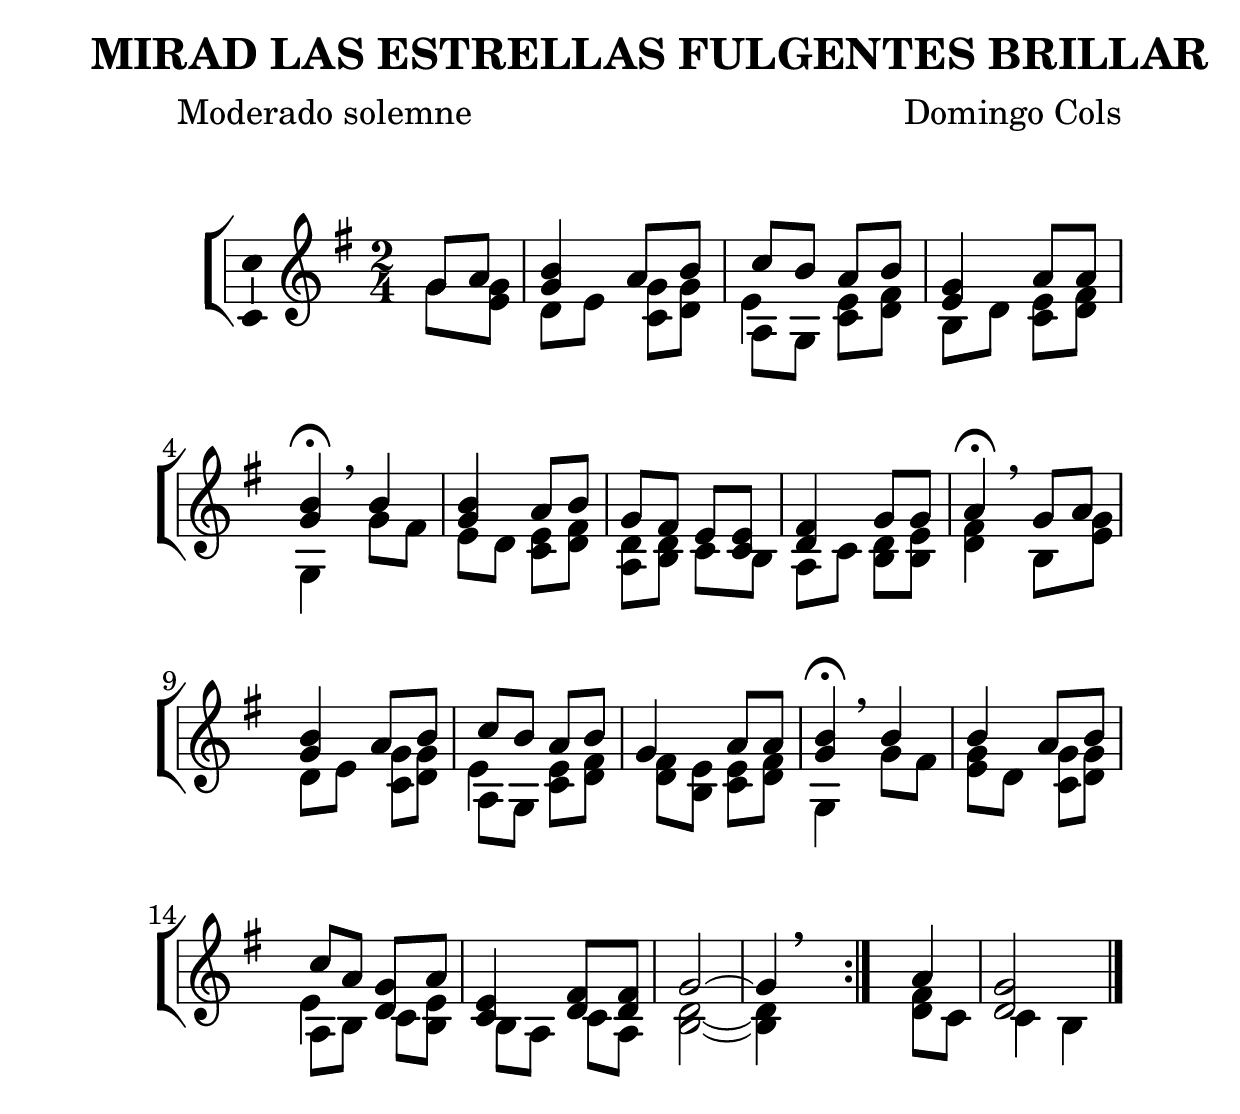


%versión de lilypond para la que se ha escrito esta partitura:
\version "2.16.0"

	%Tamaño papel
	#(set-default-paper-size "a4")
	%Tamaño partitura
	#(set-global-staff-size 30)
	%No responde al pulsar sobre una nota
	#(ly:set-option 'point-and-click #f)

%parámetros del encabezamiento:
\header {
	%title = "MIRAD LAS ESTRELLAS FULGENTES BRILLAR"
	title = \markup{\fontsize #-2 "MIRAD LAS ESTRELLAS FULGENTES BRILLAR"}
	subtitle = ""
	composer = "Domingo Cols"
	poet = "Moderado solemne"
	meter = ""
	arranger = ""
%	tagline="Monasterio de la Madre de Dios. Buenafuente del Sistal."
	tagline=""
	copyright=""
	}

%parámetros asociados al papel:
\paper  {
	oddHeaderMarkup = \markup {\fill-line { \on-the-fly #not-first-page \fromproperty #'header:title \on-the-fly #not-first-page \fromproperty #'header:composer }}
	evenHeaderMarkup = \markup {\fill-line { \fromproperty #'header:composer \fromproperty #'header:title }}
	#(set-paper-size "a4")
	print-page-number = ##f
	first-page-number = 1
	print-first-page-number = ##f
%	head-separation = 3.0 \cm
	top-margin = 2.0 \cm
	bottom-margin = 0.0\cm
%%%	bottom-margin = -2.0\cm
	left-margin = 3.0 \cm
	line-width = 16.0 \cm
	indent = 8\mm
	interscoreline = 2.\mm
	between-system-space = 15\mm
%	para que las partituras no llenen la hoja:
	ragged-bottom = ##t
%	idem para la última hoja:
	ragged-last-bottom = ##f
%	para que las partituras llenen el ancho del papel:
	ragged-last = ##f
	after-title-space = 2.5 \cm
%page-count=1
%system-count=6

	%Flexible Vertical Spacing
%	markup-markup-spacing =
%	#'((basic-distance . 15) (minimum-distance . 15) (padding . 3))
	markup-system-spacing =
	#'((basic-distance . 15) (minimum-distance . 15) (padding . 3))
	system-system-spacing =
	#'((basic-distance . 15) (minimum-distance . 15) (padding . 3))
	score-system-spacing =
	#'((basic-distance . 15) (minimum-distance . 15) (padding . 5))
%	top-system-spacing = % header
%	#'((basic-distance . 8) (minimum-distance . 0) (padding . 0))
%	top-markup-spacing =
%	#'((basic-distance . 20) (minimum-distance . 20) (padding . 0))
	last-bottom-spacing = % footer
	#'((basic-distance . 5) (minimum-distance . 5) (padding . 0))
%	score-markup-spacing =
%	#'((basic-distance . 16) (minimum-distance . 13) (padding . 0))

	}


%parámetros que afectan a toda la partitura:
global =  {
	%clave de sol (G):
	\clef G
	%armadura:
%%%	\transpose a b
	\key g \major
	\tempo 4=80
	\set Score.tempoHideNote = ##t
	}


melodia =
%%%	\transpose a b
{
	\relative c'' {

\time 2/4

\partial4

<<
{
\voiceOne
\stemUp

g8 a
<g b>4 a8 b
c8 b a b
<e, g>4 a8 a
<g b>4 \fermata \breathe b4
<g b>4 a8 b
g8 fis e <e c>
<d fis>4 g8 g
a4 \fermata \breathe g8 a
<g b>4 a8 b
c8 b a b
g4 a8 a
<g b>4 \fermata \breathe b4
b4 a8 b
c8 a <d, g> a'
<c, e>4 <d fis>8 <d fis>
g2~
g4 \breathe

s4
\bar ":|"
s4

a4
<d, g>2

}
\new Voice {
\voiceTwo
\stemDown

g8 <e g>
d8 e <c g'> <d g>
<<{\stemDown a8 g}\\{\shiftOn e'4}>> <c e>8 <d fis>
b8 d <c e> <d fis>
g,4 g'8 fis
e8 d <c e> <d fis>
<a d>8 <b d> c b
a8 c <b d> <b e>
<d fis>4 b8 <e g>
d8 e <c g'> <d g>
<<{\stemDown a8 g}\\{\shiftOn e'4}>> <c e>8 <d fis>
<d fis>8 <b e> <c e> <d fis>
g,4 g'8 fis
<e g>8 d <c g'> <d g>
<<{\stemDown a8 b}\\{\shiftOn e4}>> c8 <b e>
b8 a c a
<b d>2~
<b d>4 \breathe

s4
\bar ":|"
s4

<d fis>8 c
c4 b

}
>>

\bar "|."
}
}


texto = \lyricmode {
\set stanza =#"1. " Mi -- _ rad las es -- tre -- _ llas
ful -- gen -- tes bri -- llar,
sus lu -- ces a -- nun -- _ cian
que Dios a -- hí~es -- tá,
la __ _ no -- che~en si -- len -- _ cio,
la no -- che~en su paz,
mur -- mu -- ra~es -- pe -- ran -- _ zas
cum -- plién -- do -- se ya. __
	}

textodos = \lyricmode {
\set stanza =#"2. " Los __ _ án -- ge -- les san -- _ tos,
que vie -- nen y van,
pre -- pa -- ran ca -- mi -- _ nos
por don -- de ven -- drá
el __ _ Hi -- jo del Pa -- _ dre,
el Ver -- bo~e -- ter -- nal,
al mun -- do del hom -- _ bre
en car -- ne mor -- tal. __
	}

textotres = \lyricmode {
\set stanza =#"3. " A -- _ brid vues -- tras puer -- _ tas,
ciu -- da -- des de paz,
que~el Rey de la glo -- _ ria
ya pron -- to ven -- drá;
a -- _ brid co -- ra -- zo -- _ nes,
her -- ma -- nos, can -- tad
que vues -- tra~es -- pe -- ran -- _ za
cum -- pli -- da se -- rá. __
	}

textocuatro = \lyricmode {
\set stanza =#"4. " Los __ _ jus -- tos sa -- bí -- _ an
que~el ham -- bre de Dios
ven -- drí -- a~a col -- mar -- _ la
el Dios del A -- mor,
su __ _ Vi -- da~en su vi -- _ da,
su~A -- mor en su~a -- mor,
se -- rí -- an un dí -- _ a
su gra -- cia~y su don. __
	}

textocinco = \lyricmode {
\set stanza =#"5. " Ven __ _ pron -- to, Me -- sí -- _ as,
ven pron -- to, Se -- ñor,
los hom -- bres her -- ma -- _ nos
es -- pe -- ran tu voz,
tu __ _ luz, tu mi -- ra -- _ da,
tu vi -- da, tu~a -- mor.
Ven pron -- to, Me -- sí -- _ as,
sé Dios Sal -- va -- dor. __
A -- mén.
	}


vozStaff = \context Voice = vozStaff
\with {\consists "Ambitus_engraver"}
<<
	\set Staff.instrumentName = ""
	\set Staff.shortInstrumentName = ""
	\set Staff.midiInstrument = #"acoustic grand"
	\set Staff.midiMinimumVolume = #0.7
	\set Staff.midiMaximumVolume = #0.9
	\global
	\melodia
	>>


textoStaff = \context Lyrics = textoStaff <<
%	\set vocalName =#"1. "
	\set shortVocalName =#"1. "
	\lyricsto vozStaff \texto
	>>

textodosStaff = \context Lyrics = textodosStaff <<
%	\set vocalName =#"2. "
	\set shortVocalName =#"2. "
	\lyricsto vozStaff \textodos
	>>

textotresStaff = \context Lyrics = textotresStaff <<
%	\set vocalName =#"3. "
	\set shortVocalName =#"3. "
	\lyricsto vozStaff \textotres
	>>

textocuatroStaff = \context Lyrics = textocuatroStaff <<
%	\set vocalName =#"4. "
	\set shortVocalName =#"4. "
	\lyricsto vozStaff \textocuatro
	>>

textocincoStaff = \context Lyrics = textocincoStaff <<
%	\set vocalName =#"5. "
	\set shortVocalName =#"5. "
	\lyricsto vozStaff \textocinco
	>>


\book {
	\score {
		\context ChoirStaff {
			\override StaffGroup.SystemStartBracket #'collapse-height = #1
			\override Score.SystemStartBar #'collapse-height = #1
			<<
			\vozStaff
			\textoStaff
			\textodosStaff
			\textotresStaff
			\textocuatroStaff
			\textocincoStaff
			>>
		}
		\layout {
	    		\context {
				\Lyrics
				%\override LyricText #'font-size = #2
				}
	   		\context {
				\Score
				%\override StaffSymbol #'staff-space = #(magstep +3)
%%%				\override InstrumentName #'X-offset = #1.5
				\override InstrumentName #'X-offset = #2.0
				\override InstrumentName #'font-series = #'bold
				}
%%%			\context {
%%%				\Staff
%%%				\remove "Time_signature_engraver"
%%%				\override BarLine #'transparent = ##t
%%%				}
			}
		}
	\score {
		\context ChoirStaff {
			\override StaffGroup.SystemStartBracket #'collapse-height = #1
			\override Score.SystemStartBar #'collapse-height = #1
			<<
			\vozStaff
			>>
		}
		\midi {
	  		\context {
	  			\Score
				tempoWholesPerMinute = #(ly:make-moment 70 4)
				}
			}
		}
}


